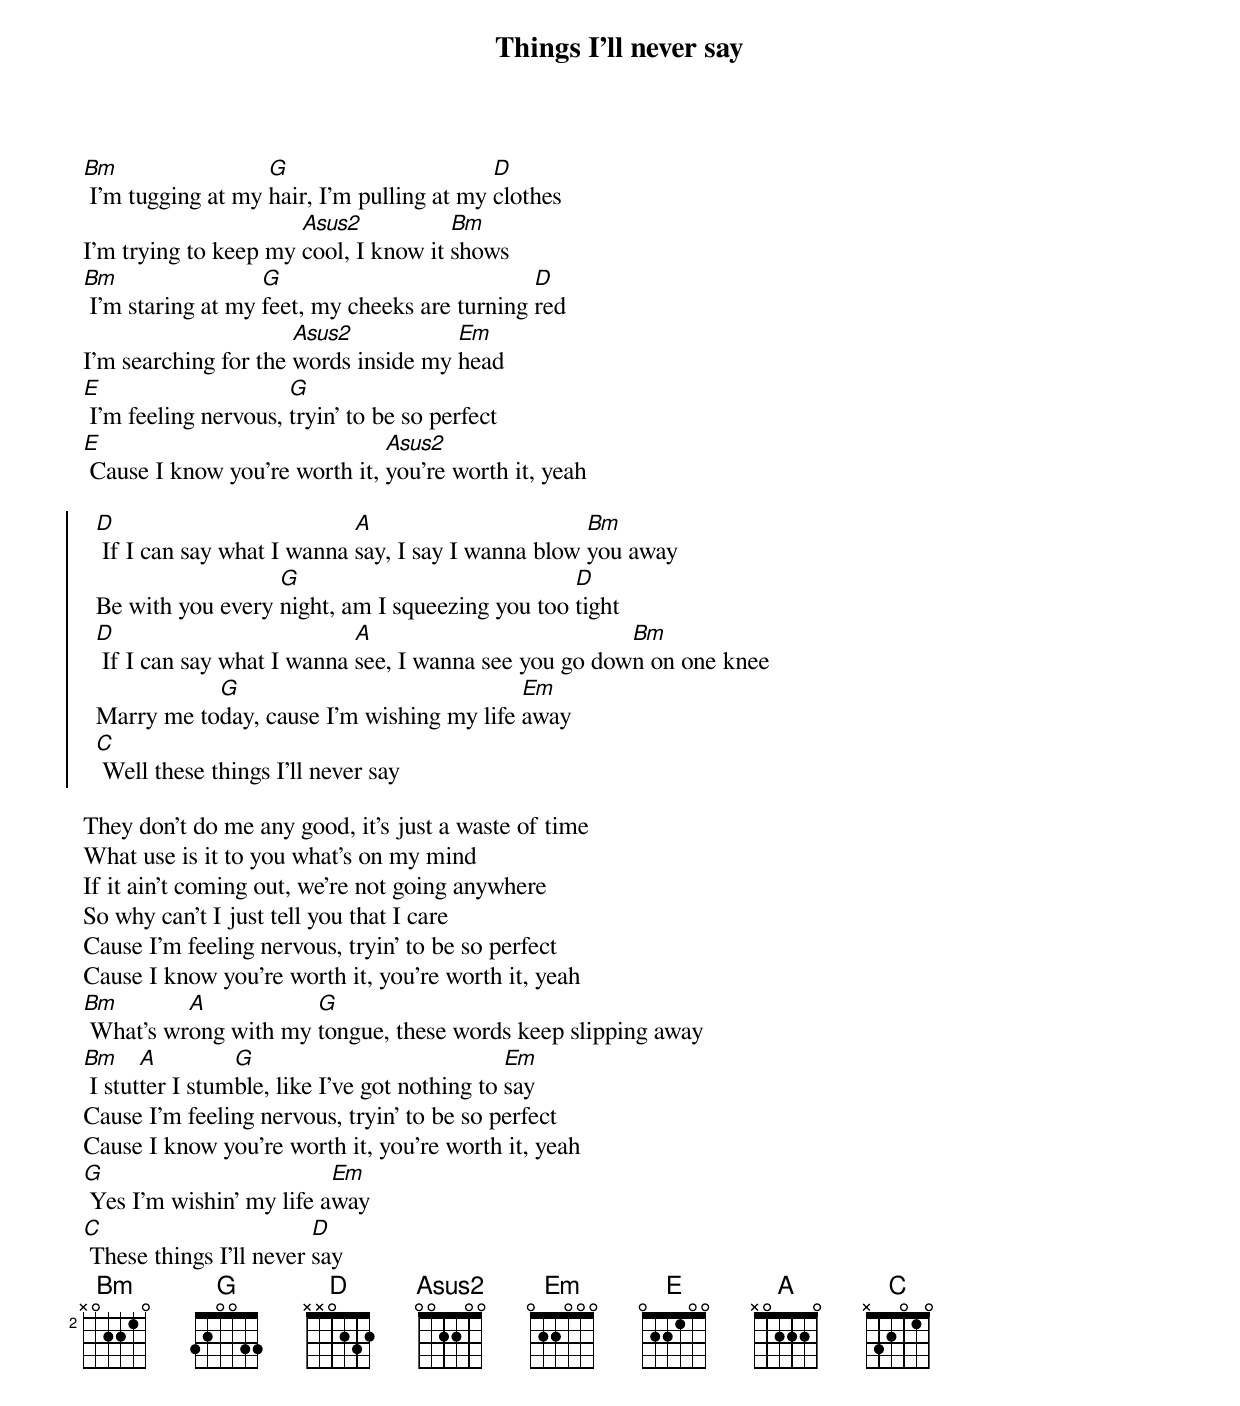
{title: Things I'll never say}
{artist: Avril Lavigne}
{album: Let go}
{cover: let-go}
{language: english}
{columns: 1}
{define: D frets X X 0 2 3 2}
{define: A frets X 0 2 2 2 0}
{define: Bm base-fret 2 frets X 0 2 2 1 0}
{define: G frets 3 2 0 0 3 3}
{define: Asus2 frets X 0 2 2 0 0 special}
{define: Em frets 0 2 2 0 0 0}
{define: C frets X 3 2 0 1 0}

[Bm] I'm tugging at my [G]hair, I'm pulling at my [D]clothes
I'm trying to keep my [Asus2]cool, I know it [Bm]shows
[Bm] I'm staring at my [G]feet, my cheeks are turning [D]red
I'm searching for the [Asus2]words inside my [Em]head
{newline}
[E] I'm feeling nervous, [G]tryin' to be so perfect
[E] Cause I know you're worth it, [Asus2]you're worth it, yeah

{start_of_chorus}
  [D] If I can say what I wanna [A]say, I say I wanna blow [Bm]you away
  Be with you every [G]night, am I squeezing you too [D]tight
  [D] If I can say what I wanna [A]see, I wanna see you go dow[Bm]n on one knee
  Marry me to[G]day, cause I'm wishing my life [Em]away
  [C] Well these things I'll never say
{end_of_chorus}

They don't do me any good, it's just a waste of time
What use is it to you what's on my mind
If it ain't coming out, we're not going anywhere
So why can't I just tell you that I care
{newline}
Cause I'm feeling nervous, tryin' to be so perfect
Cause I know you're worth it, you're worth it, yeah
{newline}
[Bm] What's wr[A]ong with my [G]tongue, these words keep slipping away
[Bm] I stut[A]ter I stum[G]ble, like I've got nothing to [Em]say
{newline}
Cause I'm feeling nervous, tryin' to be so perfect
Cause I know you're worth it, you're worth it, yeah
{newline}
[G] Yes I'm wishin' my life a[Em]way
[C] These things I'll never [D]say
